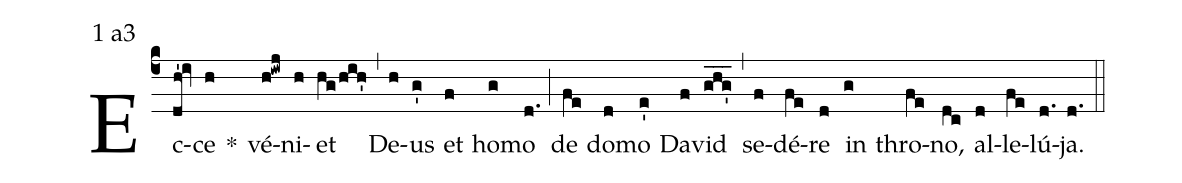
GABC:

mode:1 a3;
%%
(c4) Ec(dh'!iv)ce(h) *() vé(h!iwj)ni(h)et(hg/hih') (,) De(h)us(g') et(f) ho(g)mo(d.) (;) de(fe) do(d)mo(e') Da(f)vid(ghg'___) (,) se(f)dé(fe)re(d) in(g) thro(fe)no,(dc) al(d)le(fe)lú(d.)ja.(d.) (::)
